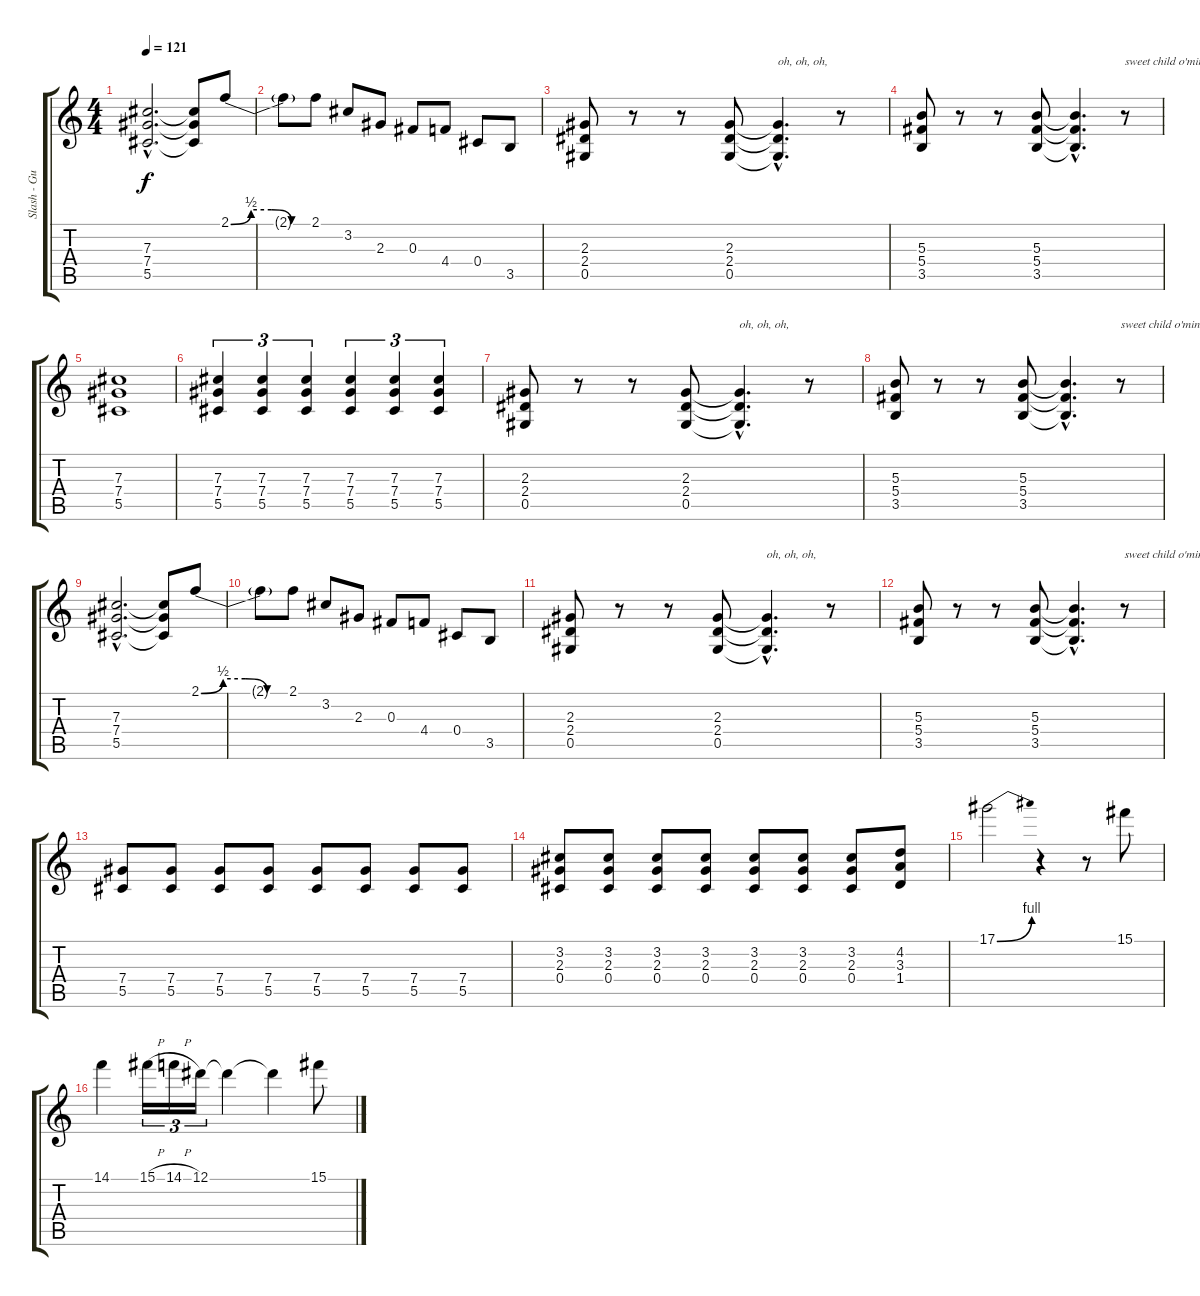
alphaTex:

\track ("Slash - Guitarra Solo" "Slash - Gu") {instrument overdrivenguitar}
\staff {score tabs}
\tuning (Eb4 Bb3 Gb3 Db3 Ab2 Eb2) {hide}
\ts (4 4)
\tempo 121
\clef g2
\ks c
(7.3{hac} 7.4{hac} 5.5{hac}).2{d dy f} (7.3{t} 7.4{t} 5.5{t}).8 2.1{be (custom 0 0 15 2 30 2 45 0 60 0)}.8 |
2.1{t}.8 2.1.8 3.2.8 2.3.8 0.3.8 4.4.8 0.4.8 3.5.8 |
(2.3 2.4 0.5).8 r.8 r.8 (2.3 2.4 0.5).8 (2.3{hac t} 2.4{hac t} 0.5{hac t}).4{d txt "oh, oh, oh,"} r.8 |
(5.3 5.4 3.5).8 r.8 r.8 (5.3 5.4 3.5).8 (5.3{hac t} 5.4{hac t} 3.5{hac t}).4{d} r.8{txt "sweet child o'mine"} |
(7.3 7.4 5.5).1 |
(7.3 7.4 5.5).4{tu (3 2)} (7.3 7.4 5.5).4{tu (3 2)} (7.3 7.4 5.5).4{tu (3 2)} (7.3 7.4 5.5).4{tu (3 2)} (7.3 7.4 5.5).4{tu (3 2)} (7.3 7.4 5.5).4{tu (3 2)} |
(2.3 2.4 0.5).8 r.8 r.8 (2.3 2.4 0.5).8 (2.3{hac t} 2.4{hac t} 0.5{hac t}).4{d txt "oh, oh, oh,"} r.8 |
(5.3 5.4 3.5).8 r.8 r.8 (5.3 5.4 3.5).8 (5.3{hac t} 5.4{hac t} 3.5{hac t}).4{d} r.8{txt "sweet child o'mine"} |
(7.3{hac} 7.4{hac} 5.5{hac}).2{d} (7.3{t} 7.4{t} 5.5{t}).8 2.1{be (custom 0 0 15 2 30 2 45 0 60 0)}.8 |
2.1{t}.8 2.1.8 3.2.8 2.3.8 0.3.8 4.4.8 0.4.8 3.5.8 |
(2.3 2.4 0.5).8 r.8 r.8 (2.3 2.4 0.5).8 (2.3{hac t} 2.4{hac t} 0.5{hac t}).4{d txt "oh, oh, oh,"} r.8 |
(5.3 5.4 3.5).8 r.8 r.8 (5.3 5.4 3.5).8 (5.3{hac t} 5.4{hac t} 3.5{hac t}).4{d} r.8{txt "sweet child o'mine"} |
(7.4 5.5).8 (7.4 5.5).8 (7.4 5.5).8 (7.4 5.5).8 (7.4 5.5).8 (7.4 5.5).8 (7.4 5.5).8 (7.4 5.5).8 |
(3.2 2.3 0.4).8 (3.2 2.3 0.4).8 (3.2 2.3 0.4).8 (3.2 2.3 0.4).8 (3.2 2.3 0.4).8 (3.2 2.3 0.4).8 (3.2 2.3 0.4).8 (4.2 3.3 1.4).8 |
17.1{be (bend 0 0 60 4)}.2 r.4 r.8 15.1.8 |
14.1.4 15.1{h}.16{tu (3 2)} 14.1{h}.16{tu (3 2)} 12.1.16{tu (3 2)} 12.1{t}.4 12.1{t}.4 15.1.8
